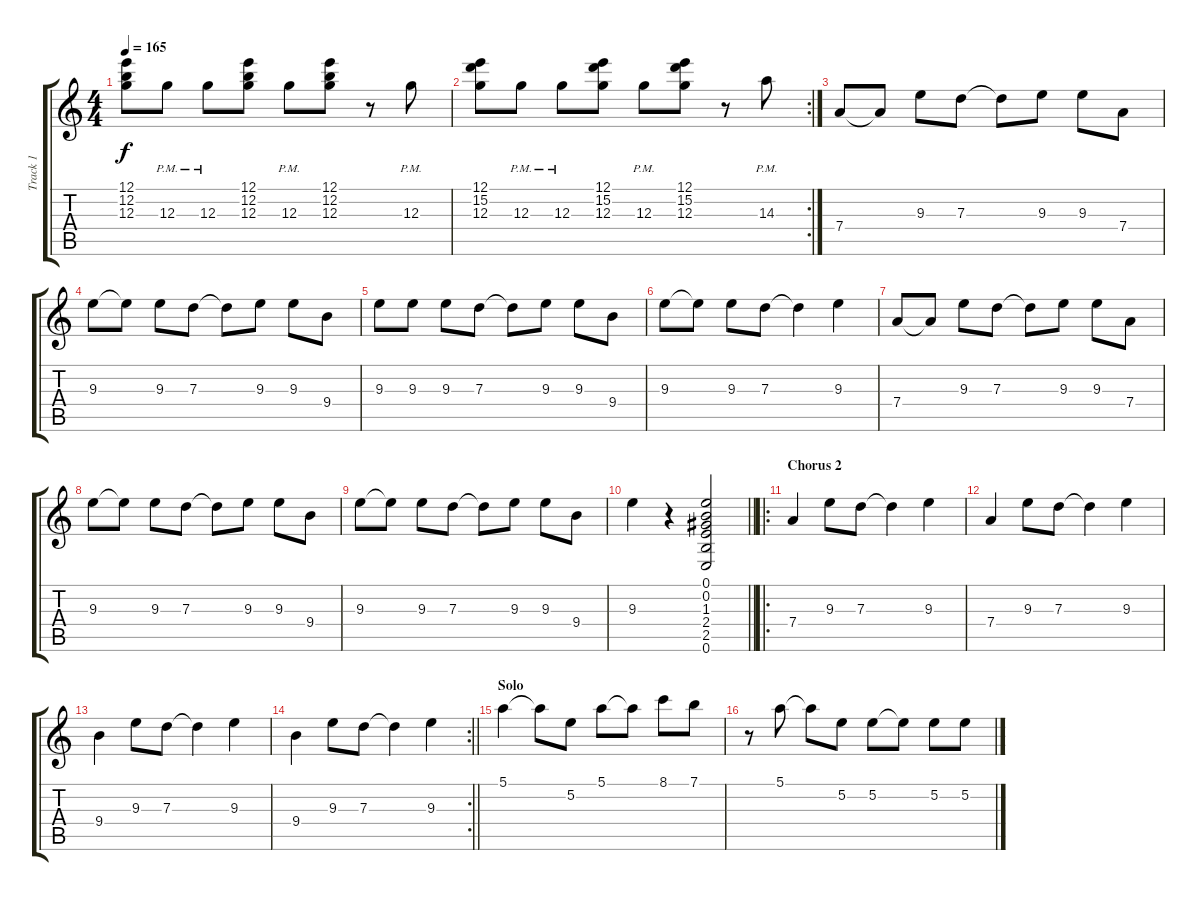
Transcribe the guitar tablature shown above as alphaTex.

\track ("Track 1" "Track 1") {instrument electricguitarclean}
\staff {score tabs}
\tuning (E4 B3 G3 D3 A2 E2) {hide}
\ts (4 4)
\tempo 165
\clef g2
\ks c
(12.1 12.2 12.3).8{dy f} 12.3{pm}.8 12.3{pm}.8 (12.1 12.2 12.3).8 12.3{pm}.8 (12.1 12.2 12.3).8 r.8 12.3{pm}.8 |
\rc 2
(12.1 15.2 12.3).8 12.3{pm}.8 12.3{pm}.8 (12.1 15.2 12.3).8 12.3{pm}.8 (12.1 15.2 12.3).8 r.8 14.3{pm}.8 |
7.4.8 7.4{t}.8 9.3.8 7.3.8 7.3{t}.8 9.3.8 9.3.8 7.4.8 |
9.3.8 9.3{t}.8 9.3.8 7.3.8 7.3{t}.8 9.3.8 9.3.8 9.4.8 |
9.3.8 9.3.8 9.3.8 7.3.8 7.3{t}.8 9.3.8 9.3.8 9.4.8 |
9.3.8 9.3{t}.8 9.3.8 7.3.8 7.3{t}.4 9.3.4 |
7.4.8 7.4{t}.8 9.3.8 7.3.8 7.3{t}.8 9.3.8 9.3.8 7.4.8 |
9.3.8 9.3{t}.8 9.3.8 7.3.8 7.3{t}.8 9.3.8 9.3.8 9.4.8 |
9.3.8 9.3{t}.8 9.3.8 7.3.8 7.3{t}.8 9.3.8 9.3.8 9.4.8 |
\barLineRight lightlight
9.3.4 r.4 (0.1 0.2 1.3 2.4 2.5 0.6).2 |
\ro
\section ("" "Chorus 2")
7.4.4 9.3.8 7.3.8 7.3{t}.4 9.3.4 |
7.4.4 9.3.8 7.3.8 7.3{t}.4 9.3.4 |
9.4.4 9.3.8 7.3.8 7.3{t}.4 9.3.4 |
\rc 2
\barLineRight lightlight
9.4.4 9.3.8 7.3.8 7.3{t}.4 9.3.4 |
\section ("" "Solo")
5.1.4 5.1{t}.8 5.2.8 5.1.8 5.1{t}.8 8.1.8 7.1.8 |
r.8 5.1.8 5.1{t}.8 5.2.8 5.2.8 5.2{t}.8 5.2.8 5.2.8
